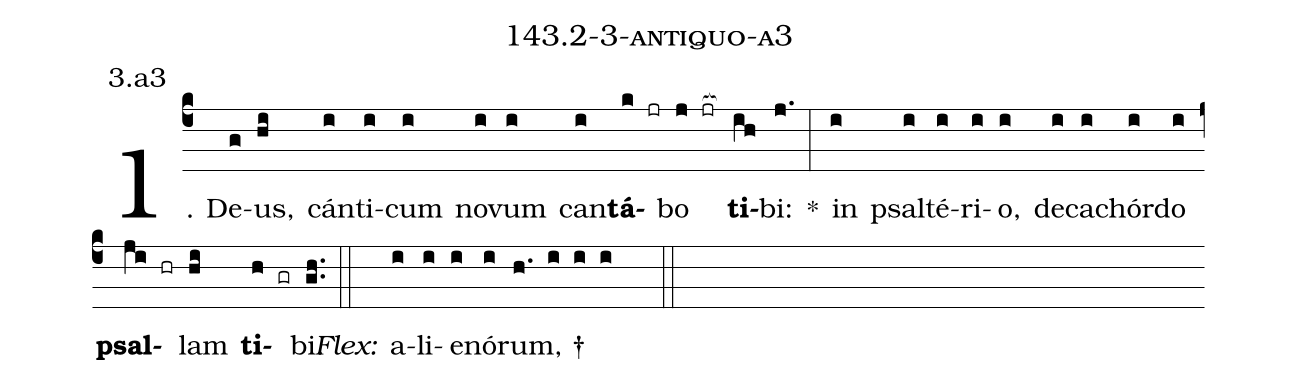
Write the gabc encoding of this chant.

name: 143.2-3-antiquo-a3;
annotation: 3.a3;
%%
(c4)1. De(g)us,(hi) cán(i)ti(i)cum(i) no(i)vum(i) can(i)<b>tá</b>(k jr)bo(j jr[ocb:1{]) <b>ti</b>(ih[ocb:0}])bi:(j.) *(:) in(i) psal(i)té(i)ri(i)o,(i) de(i)ca(i)chór(i)do(i) <b>psal</b>(ji hr)lam(hi) <b>ti</b>(h gr)bi.(gh..) (::)
<i>Flex:</i>()  a(i)li(i)e(i)nó(i)rum, †(h. i i i  ::)
